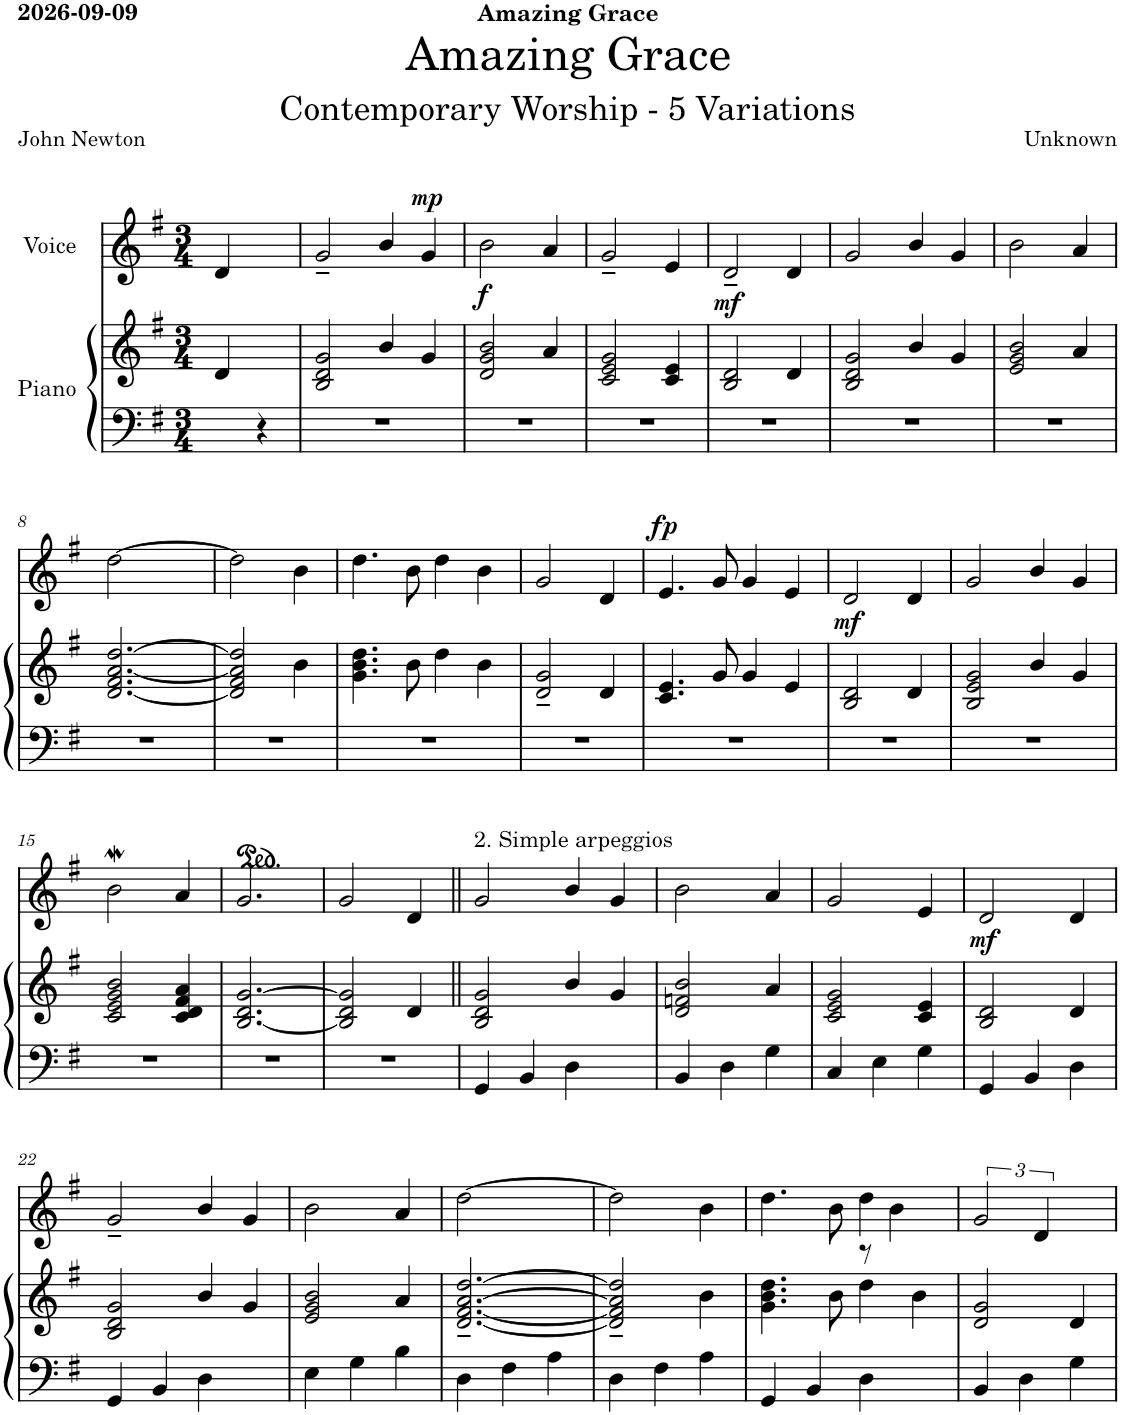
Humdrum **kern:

**kern	**kern	**kern	**dynam
*part2	*part2	*part1	*part1
*staff3	*staff2	*staff1	*staff1
*I"Piano	*	*I"Voice	*
*I'Pno	*	*I'V	*
*clefF4	*clefG2	*clefG2	*
*k[f#]	*k[f#]	*k[f#]	*
*M3/4	*M3/4	*M3/4	*
=1	=1	=1	=1
4ryy	4d/	4d/	.
4r	4ryy	4ryy	.
=2	=2	=2	=2
2.r	2B/ 2d/ 2g/	2g~/	.
.	4b/	4b/	.
!	!	!	!LO:DY:a
4ryy	4g/	4g/	mp
=3	=3	=3	=3
!	!	!	!LO:DY:b
2.r	2d/ 2g/ 2b/	2b\	f
.	4a/	4a/	.
=4	=4	=4	=4
2.r	2c/ 2e/ 2g/	2g~/	.
.	4c/ 4e/	4e/	.
=5	=5	=5	=5
!	!	!	!LO:DY:b
2.r	2B/ 2d/	2d~/	mf
.	4d/	4d/	.
=6	=6	=6	=6
2.r	2B/ 2d/ 2g/	2g/	.
.	4b/	4b/	.
4ryy	4g/	4g/	.
=7	=7	=7	=7
2.r	2e/ 2g/ 2b/	2b\	.
.	4a/	4a/	.
!!LO:LB:g=z
=8	=8	=8	=8
2.r	[2.d/ 2.f#/ [2.a/ [2.dd/	[>2dd\	.
.	.	4ryy	.
=9	=9	=9	=9
2.r	2d/] 2f#/ 2a/] 2dd/]	2dd\]	.
.	4b\	4b\	.
=10	=10	=10	=10
2.r	4.g\ 4.b\ 4.dd\	4.dd\	.
.	8b\	8b\	.
.	4dd\	4dd\	.
4ryy	4b\	4b\	.
=11	=11	=11	=11
2.r	2d/~ 2g/~	2g/	.
.	4d/	4d/	.
=12	=12	=12	=12
!	!	!	!LO:DY:a
2.r	4.c/ 4.e/	4.e/	fp
.	8g/	8g/	.
.	4g/	4g/	.
4ryy	4e/	4e/	.
=13	=13	=13	=13
!	!	!	!LO:DY:b
2.r	2B/ 2d/	2d/	mf
.	4d/	4d/	.
=14	=14	=14	=14
2.r	2B/ 2e/ 2g/	2g/	.
.	4b/	4b/	.
4ryy	4g/	4g/	.
!!LO:LB:g=z
=15	=15	=15	=15
2.r	2c/ 2e/ 2g/ 2b/	2bW\	.
.	4c/ 4d/ 4f#/ 4a/	4a/	.
=16	=16	=16	=16
2.r	[2.B/ 2.d/ [2.g/	2.g/	.
=17	=17	=17	=17
2.r	2B/] 2d/ 2g/]	2g/	.
.	4d/	4d/	.
=18||	=18||	=18||	=18||
!	!	!LO:TX:a:t=2. Simple arpeggios	!
4GG/	2B/ 2d/ 2g/	2g/	.
4BB/	.	.	.
4D\	4b/	4b/	.
4ryy	4g/	4g/	.
=19	=19	=19	=19
4BB/	2d/ 2fn/ 2b/	2b\	.
4D\	.	.	.
4G\	4a/	4a/	.
=20	=20	=20	=20
4C/	2c/ 2e/ 2g/	2g/	.
4E\	.	.	.
4G\	4c/ 4e/	4e/	.
=21	=21	=21	=21
!	!	!	!LO:DY:b
4GG/	2B/ 2d/	2d/	mf
4BB/	.	.	.
4D\	4d/	4d/	.
!!LO:LB:g=z
=22	=22	=22	=22
4GG/	2B/ 2d/ 2g/	2g~/	.
4BB/	.	.	.
4D\	4b/	4b/	.
4ryy	4g/	4g/	.
=23	=23	=23	=23
4E\	2e/ 2g/ 2b/	2b\	.
4G\	.	.	.
4B\	4a/	4a/	.
=24	=24	=24	=24
4D\	[2.d/~ [2.f#/~ [2.a/~ [2.dd/~	[>2dd\	.
4F#\	.	.	.
4A\	.	4ryy	.
=25	=25	=25	=25
4D\	2d/]~ 2f#/]~ 2a/]~ 2dd/]~	2dd\]	.
4F#\	.	.	.
4A\	4b\	4b\	.
=26	=26	=26	=26
*	*	*^	*
4GG/	4.g\ 4.b\ 4.dd\	4.dd\	2ryy	.
4BB/	.	.	.	.
.	8b\	8b\	.	.
4D\	4dd\	4dd\	8r	.
.	.	.	[8b\	.
4ryy	4b\	4ryy	4ryy	.
*	*	*v	*v	*
=27	=27	=27	=27
4BB/	2d/ 2g/	3g/	.
4D\	.	.	.
.	.	8b\]	.
.	.	6d/	.
4G\	4d/	.	.
.	.	4ryy	.
8ryy	8ryy	.	.
=	=	=	=
*-	*-	*-	*-
